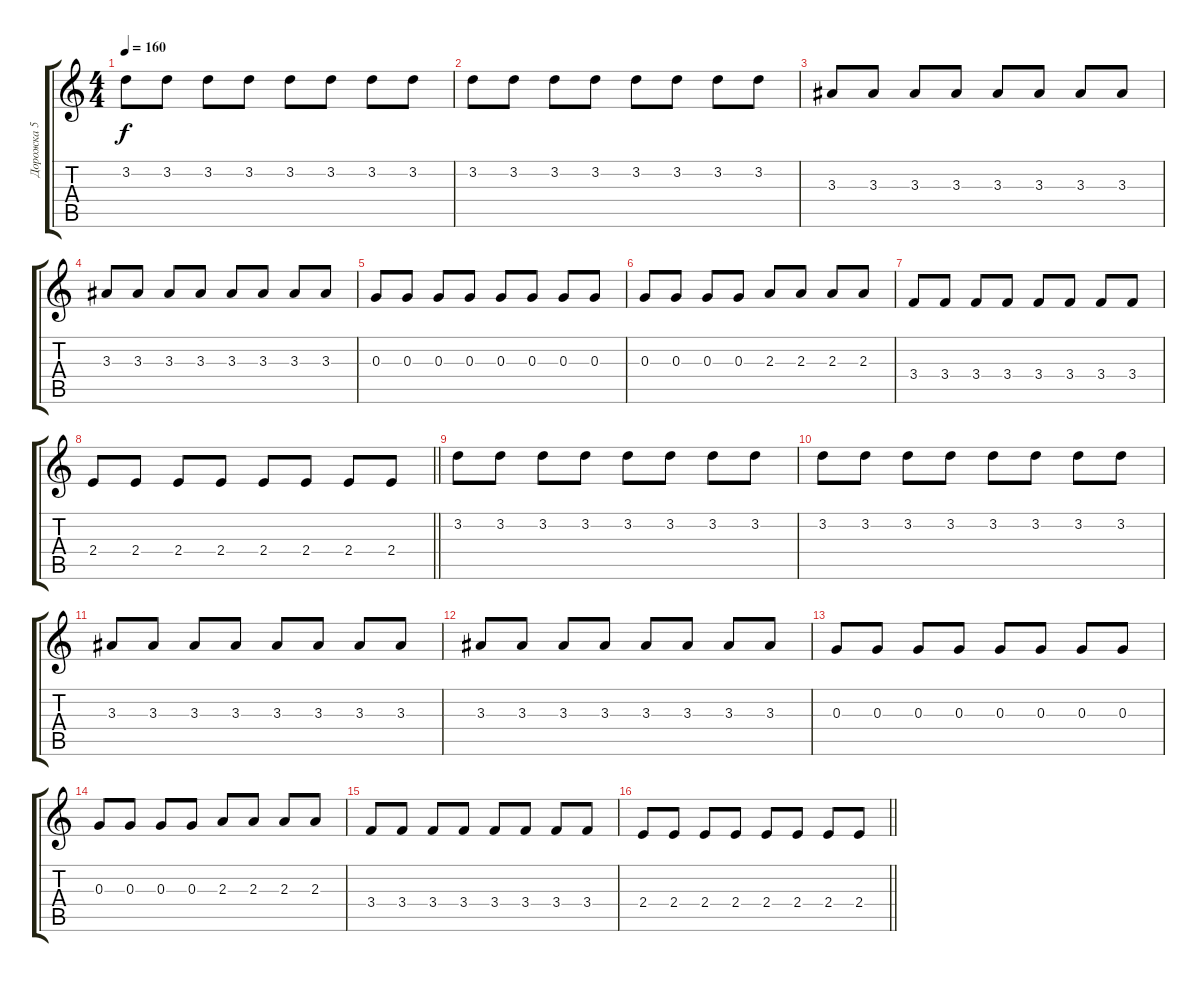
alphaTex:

\track ("Дорожка 5" "Дорожка 5") {instrument distortionguitar}
\staff {score tabs}
\tuning (E4 B3 G3 D3 A2 D2) {hide}
\ts (4 4)
\tempo 160
\clef g2
\ks c
3.2.8{dy f} 3.2.8 3.2.8 3.2.8 3.2.8 3.2.8 3.2.8 3.2.8 |
3.2.8 3.2.8 3.2.8 3.2.8 3.2.8 3.2.8 3.2.8 3.2.8 |
3.3.8 3.3.8 3.3.8 3.3.8 3.3.8 3.3.8 3.3.8 3.3.8 |
3.3.8 3.3.8 3.3.8 3.3.8 3.3.8 3.3.8 3.3.8 3.3.8 |
0.3.8 0.3.8 0.3.8 0.3.8 0.3.8 0.3.8 0.3.8 0.3.8 |
0.3.8 0.3.8 0.3.8 0.3.8 2.3.8 2.3.8 2.3.8 2.3.8 |
3.4.8 3.4.8 3.4.8 3.4.8 3.4.8 3.4.8 3.4.8 3.4.8 |
\barLineRight lightlight
2.4.8 2.4.8 2.4.8 2.4.8 2.4.8 2.4.8 2.4.8 2.4.8 |
3.2.8 3.2.8 3.2.8 3.2.8 3.2.8 3.2.8 3.2.8 3.2.8 |
3.2.8 3.2.8 3.2.8 3.2.8 3.2.8 3.2.8 3.2.8 3.2.8 |
3.3.8 3.3.8 3.3.8 3.3.8 3.3.8 3.3.8 3.3.8 3.3.8 |
3.3.8 3.3.8 3.3.8 3.3.8 3.3.8 3.3.8 3.3.8 3.3.8 |
0.3.8 0.3.8 0.3.8 0.3.8 0.3.8 0.3.8 0.3.8 0.3.8 |
0.3.8 0.3.8 0.3.8 0.3.8 2.3.8 2.3.8 2.3.8 2.3.8 |
3.4.8 3.4.8 3.4.8 3.4.8 3.4.8 3.4.8 3.4.8 3.4.8 |
\barLineRight lightlight
2.4.8 2.4.8 2.4.8 2.4.8 2.4.8 2.4.8 2.4.8 2.4.8
